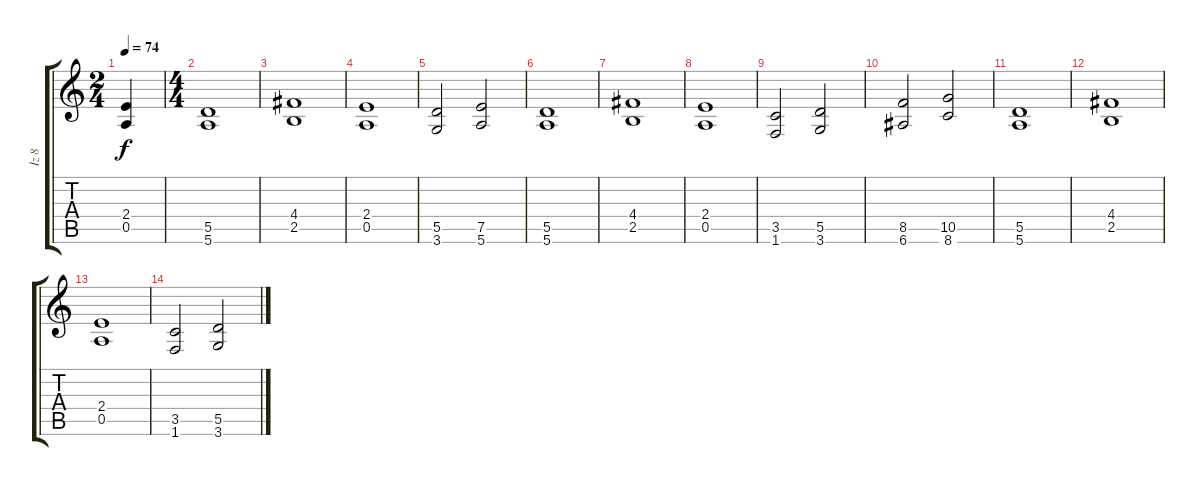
\track ("İz 8" "İz 8") {instrument distortionguitar}
\staff {score tabs}
\tuning (E4 B3 G3 D3 A2 E2) {hide}
\ts (2 4)
\tempo 74
\clef g2
\ks c
(2.4{t} 0.5{t}).4{dy f} |
\ts (4 4)
(5.5 5.6).1{volume 13} |
(4.4 2.5).1 |
(2.4 0.5).1 |
(5.5 3.6).2 (7.5 5.6).2 |
(5.5 5.6).1 |
(4.4 2.5).1 |
(2.4 0.5).1 |
(3.5 1.6).2 (5.5 3.6).2 |
(8.5 6.6).2 (10.5 8.6).2 |
(5.5 5.6).1 |
(4.4 2.5).1 |
(2.4 0.5).1 |
(3.5 1.6).2 (5.5 3.6).2
